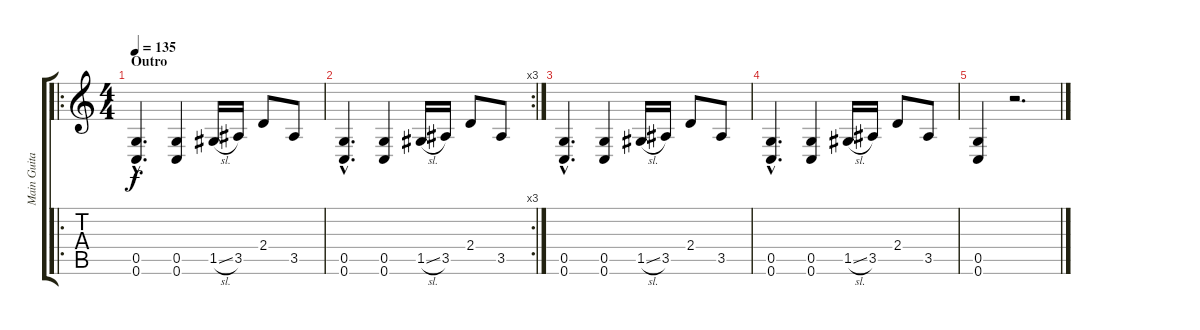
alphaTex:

\track ("Main Guitar" "Main Guita") {instrument electricguitarjazz}
\staff {score tabs}
\tuning (Eb4 Bb3 F3 C3 G2 C2) {hide}
\ro
\ts (4 4)
\section ("" "Outro")
\tempo 135
\clef g2
\ks c
(0.5{hac} 0.6{hac}).4{d dy f} (0.5 0.6).4 1.5{sl}.16 3.5.16 2.4.8 3.5.8 |
\rc 3
(0.5{hac} 0.6{hac}).4{d} (0.5 0.6).4 1.5{sl}.16 3.5.16 2.4.8 3.5.8 |
(0.5{hac} 0.6{hac}).4{d} (0.5 0.6).4 1.5{sl}.16 3.5.16 2.4.8 3.5.8 |
(0.5{hac} 0.6{hac}).4{d} (0.5 0.6).4 1.5{sl}.16 3.5.16 2.4.8 3.5.8 |
(0.5 0.6).4 r.2{d}
